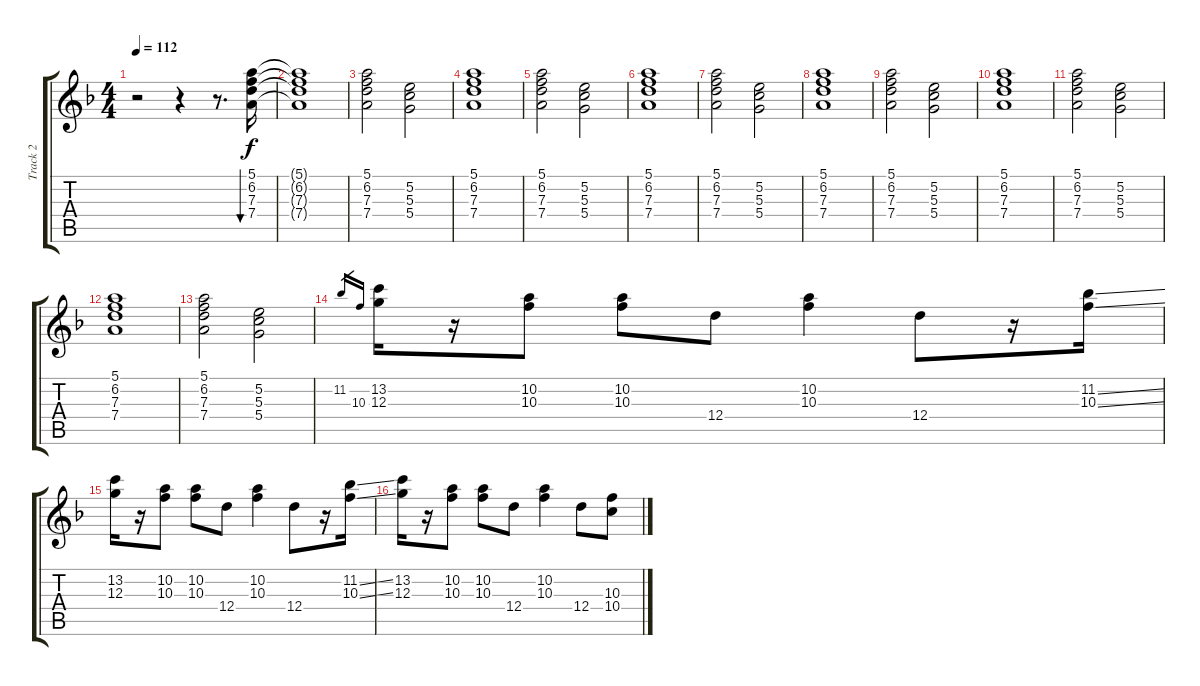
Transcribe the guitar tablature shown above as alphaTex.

\track ("Track 2" "Track 2") {instrument electricguitarjazz}
\staff {score tabs}
\tuning (E4 B3 G3 D3 A2 E2) {hide}
\ts (4 4)
\tempo 112
\clef g2
\ks f
r.2{dy f} r.4 r.8{d} (5.1 6.2 7.3 7.4).16{bu 240} |
(5.1{t} 6.2{t} 7.3{t} 7.4{t}).1 |
(5.1 6.2 7.3 7.4).2 (5.2 5.3 5.4).2 |
(5.1 6.2 7.3 7.4).1 |
(5.1 6.2 7.3 7.4).2 (5.2 5.3 5.4).2 |
(5.1 6.2 7.3 7.4).1 |
(5.1 6.2 7.3 7.4).2 (5.2 5.3 5.4).2 |
(5.1 6.2 7.3 7.4).1 |
(5.1 6.2 7.3 7.4).2 (5.2 5.3 5.4).2 |
(5.1 6.2 7.3 7.4).1 |
(5.1 6.2 7.3 7.4).2 (5.2 5.3 5.4).2 |
(5.1 6.2 7.3 7.4).1 |
(5.1 6.2 7.3 7.4).2 (5.2 5.3 5.4).2 |
11.2.16{gr} 10.3.16{gr} (13.2 12.3).16 r.16 (10.2 10.3).8 (10.2 10.3).8 12.4.8 (10.2 10.3).4 12.4.8 r.16 (11.2{ss} 10.3{ss}).16 |
(13.2 12.3).16 r.16 (10.2 10.3).8 (10.2 10.3).8 12.4.8 (10.2 10.3).4 12.4.8 r.16 (11.2{ss} 10.3{ss}).16 |
(13.2 12.3).16 r.16 (10.2 10.3).8 (10.2 10.3).8 12.4.8 (10.2 10.3).4 12.4.8 (10.3 10.4).8
